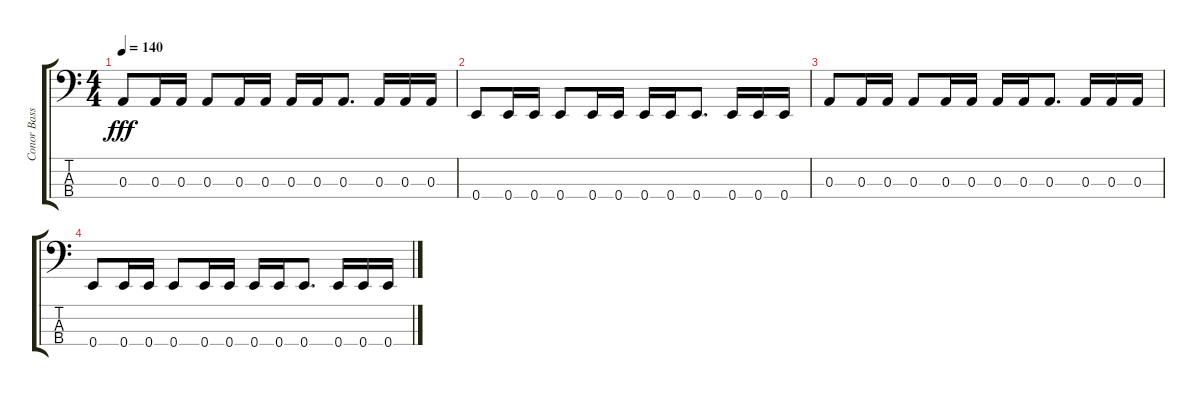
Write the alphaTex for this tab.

\track ("Conor Bass" "Conor Bass") {instrument electricbasspick}
\staff {score tabs}
\tuning (G2 D2 A1 E1) {hide}
\ts (4 4)
\tempo 140
\clef f4
\ks c
0.3.8{dy fff} 0.3.16 0.3.16 0.3.8 0.3.16 0.3.16 0.3.16 0.3.16 0.3.8{d} 0.3.16 0.3.16 0.3.16 |
0.4.8 0.4.16 0.4.16 0.4.8 0.4.16 0.4.16 0.4.16 0.4.16 0.4.8{d} 0.4.16 0.4.16 0.4.16 |
0.3.8 0.3.16 0.3.16 0.3.8 0.3.16 0.3.16 0.3.16 0.3.16 0.3.8{d} 0.3.16 0.3.16 0.3.16 |
0.4.8 0.4.16 0.4.16 0.4.8 0.4.16 0.4.16 0.4.16 0.4.16 0.4.8{d} 0.4.16 0.4.16 0.4.16
